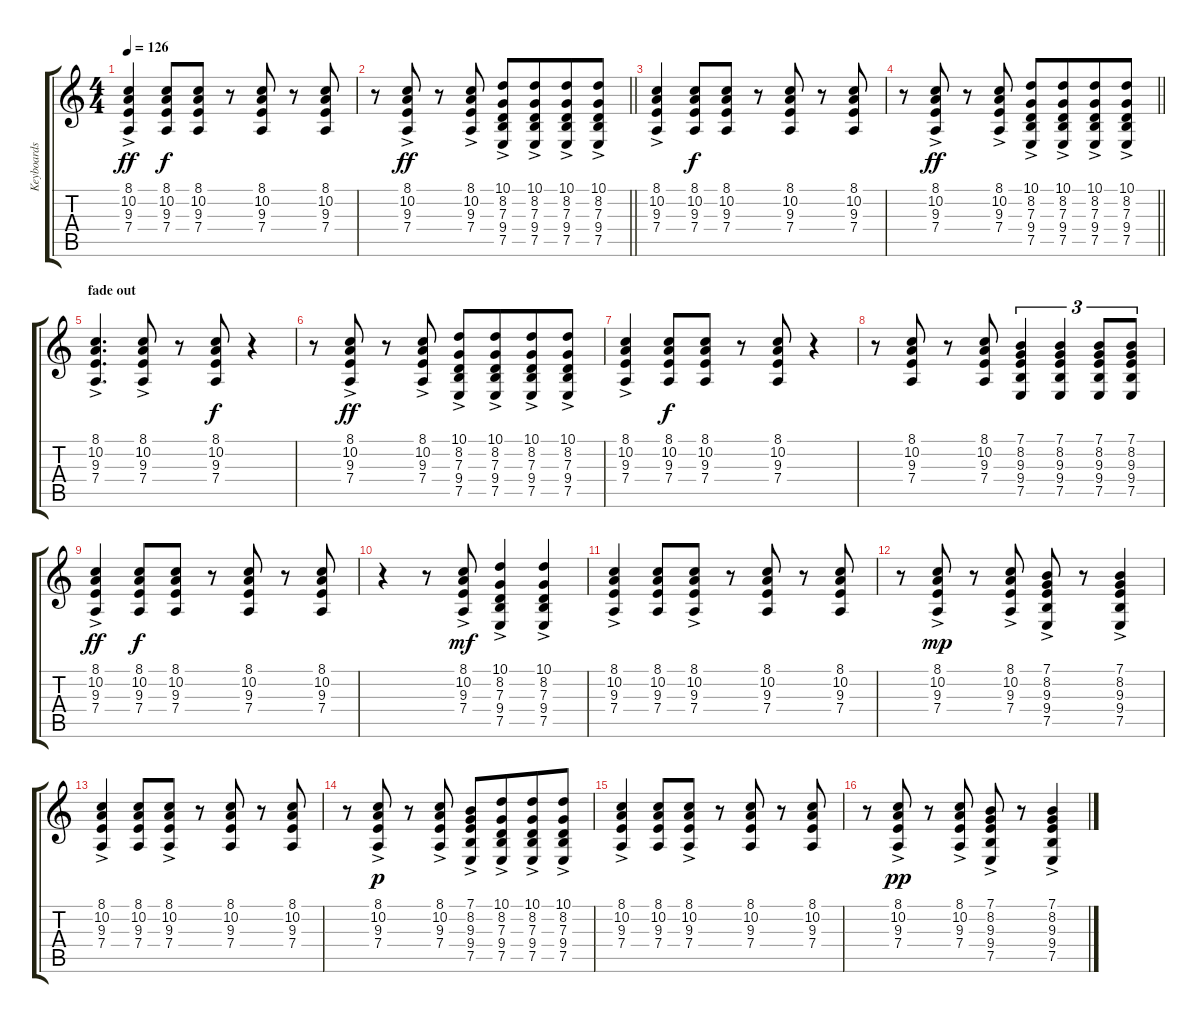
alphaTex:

\track ("Keyboards " "Keyboards ") {instrument electricpiano2}
\staff {score tabs}
\tuning (E4 B3 G3 D3 A2 E2) {hide}
\ts (4 4)
\tempo 126
\clef g2
\ks c
(8.1{ac} 10.2{ac} 9.3{ac} 7.4{ac}).4{dy ff} (8.1 10.2 9.3 7.4).8{dy f} (8.1 10.2 9.3 7.4).8 r.8 (8.1 10.2 9.3 7.4).8 r.8 (8.1 10.2 9.3 7.4).8 |
\barLineRight lightlight
r.8 (8.1{ac} 10.2{ac} 9.3{ac} 7.4{ac}).8{dy ff} r.8 (8.1{ac} 10.2{ac} 9.3{ac} 7.4{ac}).8 (10.1{ac} 8.2{ac} 7.3{ac} 9.4{ac} 7.5{ac}).8 (10.1{ac} 8.2{ac} 7.3{ac} 9.4{ac} 7.5{ac}).8{beam merge} (10.1{ac} 8.2{ac} 7.3{ac} 9.4{ac} 7.5{ac}).8 (10.1{ac} 8.2{ac} 7.3{ac} 9.4{ac} 7.5{ac}).8 |
(8.1{ac} 10.2{ac} 9.3{ac} 7.4{ac}).4 (8.1 10.2 9.3 7.4).8{dy f} (8.1 10.2 9.3 7.4).8 r.8 (8.1 10.2 9.3 7.4).8 r.8 (8.1 10.2 9.3 7.4).8 |
\barLineRight lightlight
r.8 (8.1{ac} 10.2{ac} 9.3{ac} 7.4{ac}).8{dy ff} r.8 (8.1{ac} 10.2{ac} 9.3{ac} 7.4{ac}).8 (10.1{ac} 8.2{ac} 7.3{ac} 9.4{ac} 7.5{ac}).8 (10.1{ac} 8.2{ac} 7.3{ac} 9.4{ac} 7.5{ac}).8{beam merge} (10.1{ac} 8.2{ac} 7.3{ac} 9.4{ac} 7.5{ac}).8 (10.1{ac} 8.2{ac} 7.3{ac} 9.4{ac} 7.5{ac}).8 |
\section ("" "fade out")
(8.1 10.2{ac} 9.3 7.4).4{d} (8.1{ac} 10.2{ac} 9.3{ac} 7.4{ac}).8 r.8{beam split} (8.1 10.2 9.3 7.4).8{dy f} r.4 |
r.8 (8.1{ac} 10.2{ac} 9.3{ac} 7.4{ac}).8{dy ff} r.8 (8.1{ac} 10.2{ac} 9.3{ac} 7.4{ac}).8 (10.1{ac} 8.2{ac} 7.3{ac} 9.4{ac} 7.5{ac}).8 (10.1{ac} 8.2{ac} 7.3{ac} 9.4{ac} 7.5{ac}).8{beam merge} (10.1{ac} 8.2{ac} 7.3{ac} 9.4{ac} 7.5{ac}).8 (10.1{ac} 8.2{ac} 7.3{ac} 9.4{ac} 7.5{ac}).8 |
(8.1 10.2{ac} 9.3 7.4).4 (8.1 10.2 9.3 7.4).8{dy f} (8.1 10.2 9.3 7.4).8 r.8 (8.1 10.2 9.3 7.4).8 r.4 |
r.8 (8.1 10.2 9.3 7.4).8 r.8 (8.1 10.2 9.3 7.4).8 (7.1 8.2 9.3 9.4 7.5).4{tu (3 2)} (7.1 8.2 9.3 9.4 7.5).4{tu (3 2)} (7.1 8.2 9.3 9.4 7.5).8{tu (3 2)} (7.1 8.2 9.3 9.4 7.5).8{tu (3 2)} |
(8.1{ac} 10.2{ac} 9.3{ac} 7.4{ac}).4{dy ff} (8.1 10.2 9.3 7.4).8{dy f} (8.1 10.2 9.3 7.4).8 r.8 (8.1 10.2 9.3 7.4).8 r.8 (8.1 10.2 9.3 7.4).8 |
r.4 r.8 (8.1{ac} 10.2{ac} 9.3{ac} 7.4{ac}).8{dy mf} (10.1{ac} 8.2{ac} 7.3{ac} 9.4{ac} 7.5{ac}).4 (10.1{ac} 8.2{ac} 7.3{ac} 9.4{ac} 7.5{ac}).4 |
(8.1 10.2 9.3{ac} 7.4).4 (8.1 10.2 9.3 7.4).8 (8.1 10.2 9.3{ac} 7.4).8 r.8 (8.1 10.2 9.3 7.4).8 r.8 (8.1 10.2 9.3 7.4).8 |
r.8 (8.1{ac} 10.2{ac} 9.3{ac} 7.4{ac}).8{dy mp} r.8 (8.1{ac} 10.2{ac} 9.3{ac} 7.4{ac}).8 (7.1{ac} 8.2{ac} 9.3{ac} 9.4{ac} 7.5{ac}).8 r.8 (7.1{ac} 8.2{ac} 9.3{ac} 9.4{ac} 7.5{ac}).4 |
(8.1{ac} 10.2{ac} 9.3{ac} 7.4{ac}).4 (8.1 10.2 9.3 7.4).8 (8.1 10.2 9.3 7.4{ac}).8 r.8 (8.1 10.2 9.3 7.4).8 r.8{beam merge} (8.1 10.2 9.3 7.4).8 |
r.8 (8.1{ac} 10.2{ac} 9.3{ac} 7.4{ac}).8{dy p} r.8 (8.1{ac} 10.2{ac} 9.3{ac} 7.4{ac}).8 (7.1{ac} 8.2{ac} 9.3{ac} 9.4{ac} 7.5{ac}).8 (10.1{ac} 8.2{ac} 7.3{ac} 9.4{ac} 7.5{ac}).8{beam merge} (10.1{ac} 8.2{ac} 7.3{ac} 9.4{ac} 7.5{ac}).8 (10.1{ac} 8.2{ac} 7.3{ac} 9.4{ac} 7.5{ac}).8 |
(8.1 10.2 9.3{ac} 7.4).4 (8.1 10.2 9.3 7.4).8 (8.1 10.2 9.3{ac} 7.4).8 r.8 (8.1 10.2 9.3 7.4).8 r.8 (8.1 10.2 9.3 7.4).8 |
r.8 (8.1{ac} 10.2{ac} 9.3{ac} 7.4{ac}).8{dy pp} r.8 (8.1{ac} 10.2{ac} 9.3{ac} 7.4{ac}).8{beam split} (7.1{ac} 8.2{ac} 9.3{ac} 9.4{ac} 7.5{ac}).8 r.8 (7.1{ac} 8.2{ac} 9.3{ac} 9.4{ac} 7.5{ac}).4
